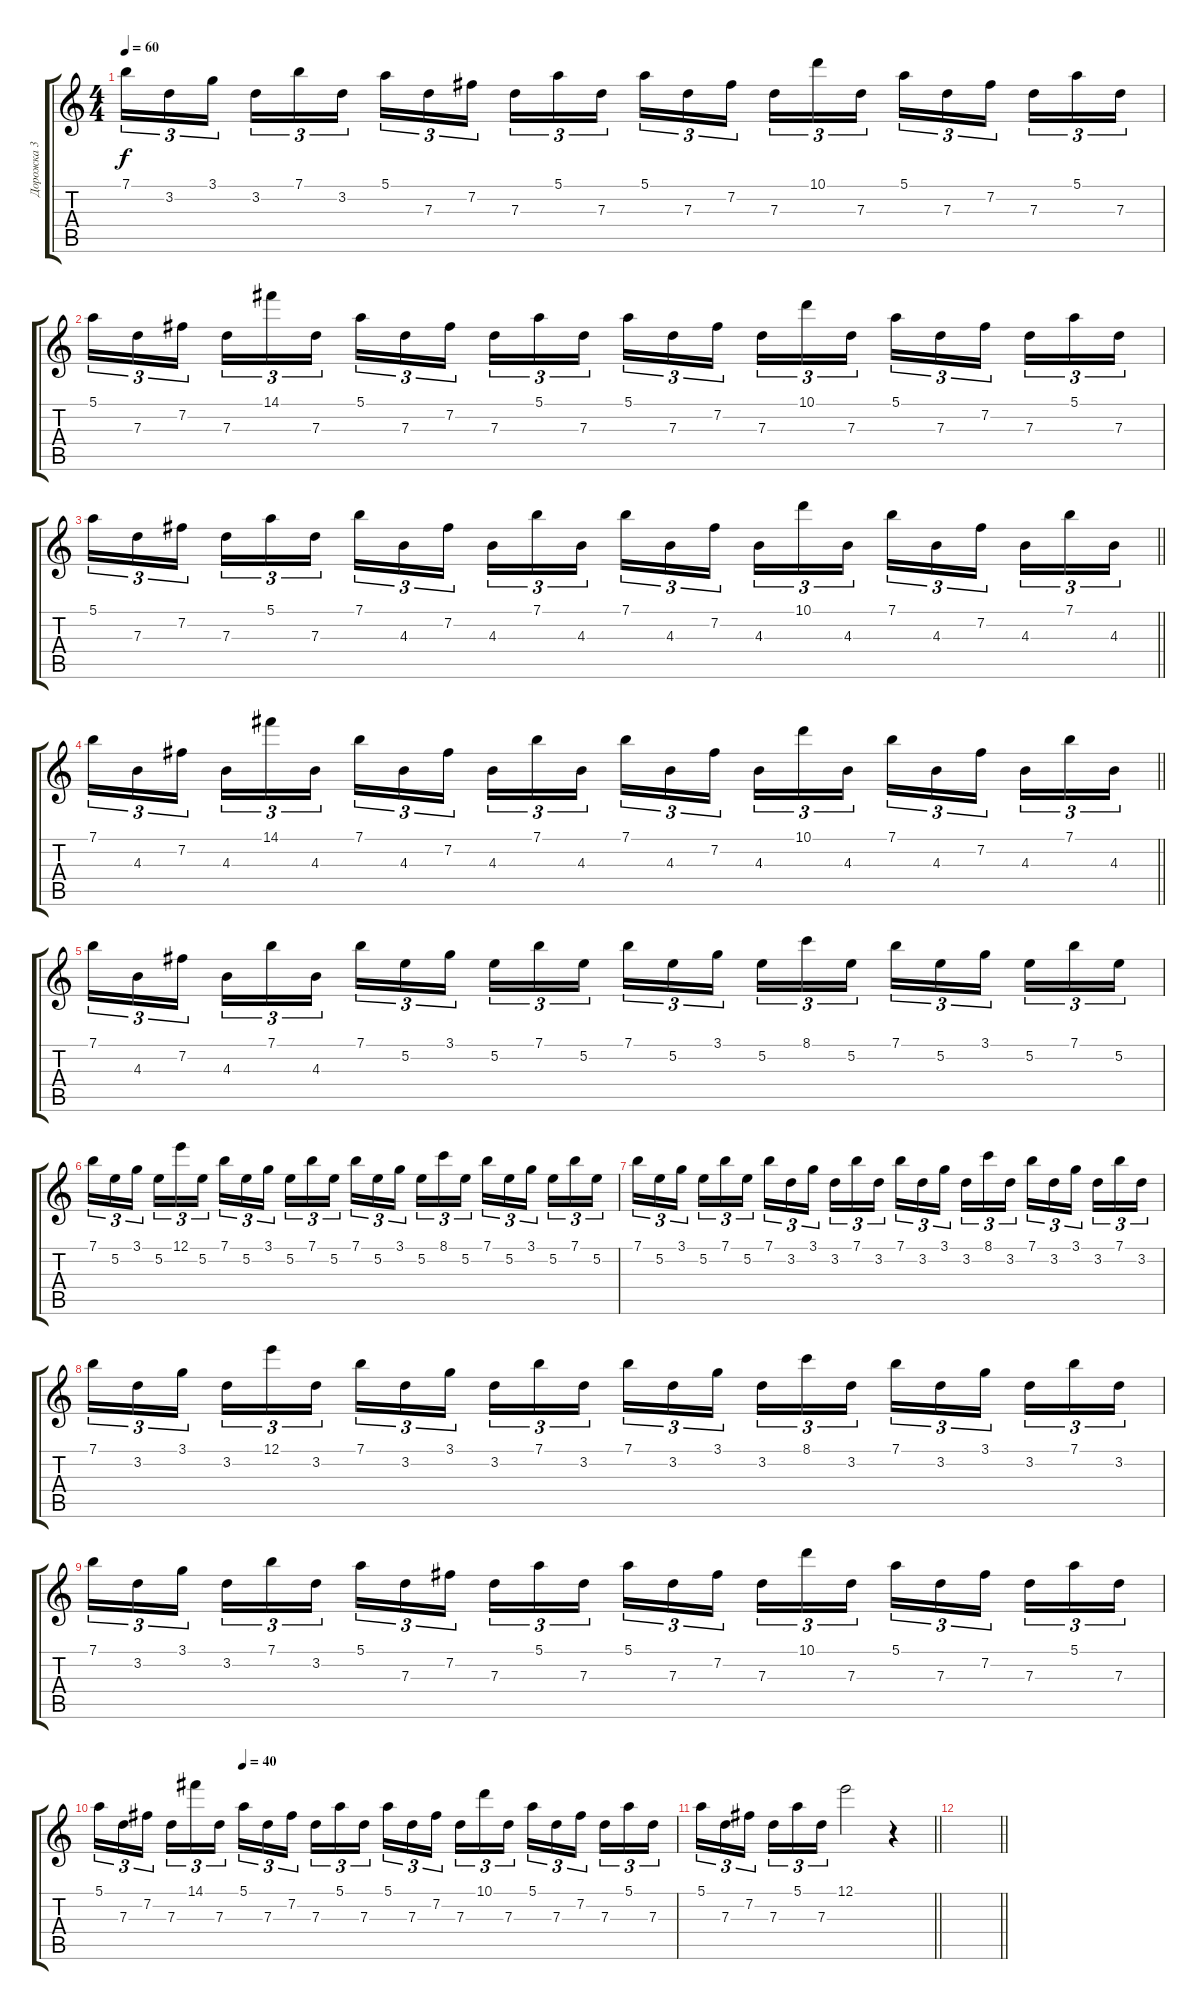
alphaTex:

\track ("Дорожка 3" "Дорожка 3") {instrument overdrivenguitar}
\staff {score tabs}
\tuning (E4 B3 G3 D3 A2 E2) {hide}
\ts (4 4)
\tempo 60
\clef g2
\ks c
7.1.16{tu (3 2) dy f} 3.2.16{tu (3 2)} 3.1.16{tu (3 2) beam splitsecondary} 3.2.16{tu (3 2)} 7.1.16{tu (3 2)} 3.2.16{tu (3 2)} 5.1.16{tu (3 2)} 7.3.16{tu (3 2)} 7.2.16{tu (3 2) beam splitsecondary} 7.3.16{tu (3 2)} 5.1.16{tu (3 2)} 7.3.16{tu (3 2)} 5.1.16{tu (3 2)} 7.3.16{tu (3 2)} 7.2.16{tu (3 2) beam splitsecondary} 7.3.16{tu (3 2)} 10.1.16{tu (3 2)} 7.3.16{tu (3 2)} 5.1.16{tu (3 2)} 7.3.16{tu (3 2)} 7.2.16{tu (3 2) beam splitsecondary} 7.3.16{tu (3 2)} 5.1.16{tu (3 2)} 7.3.16{tu (3 2)} |
5.1.16{tu (3 2)} 7.3.16{tu (3 2)} 7.2.16{tu (3 2) beam splitsecondary} 7.3.16{tu (3 2)} 14.1.16{tu (3 2)} 7.3.16{tu (3 2)} 5.1.16{tu (3 2)} 7.3.16{tu (3 2)} 7.2.16{tu (3 2) beam splitsecondary} 7.3.16{tu (3 2)} 5.1.16{tu (3 2)} 7.3.16{tu (3 2)} 5.1.16{tu (3 2)} 7.3.16{tu (3 2)} 7.2.16{tu (3 2) beam splitsecondary} 7.3.16{tu (3 2)} 10.1.16{tu (3 2)} 7.3.16{tu (3 2)} 5.1.16{tu (3 2)} 7.3.16{tu (3 2)} 7.2.16{tu (3 2) beam splitsecondary} 7.3.16{tu (3 2)} 5.1.16{tu (3 2)} 7.3.16{tu (3 2)} |
\barLineRight lightlight
5.1.16{tu (3 2)} 7.3.16{tu (3 2)} 7.2.16{tu (3 2) beam splitsecondary} 7.3.16{tu (3 2)} 5.1.16{tu (3 2)} 7.3.16{tu (3 2)} 7.1.16{tu (3 2)} 4.3.16{tu (3 2)} 7.2.16{tu (3 2) beam splitsecondary} 4.3.16{tu (3 2)} 7.1.16{tu (3 2)} 4.3.16{tu (3 2)} 7.1.16{tu (3 2)} 4.3.16{tu (3 2)} 7.2.16{tu (3 2) beam splitsecondary} 4.3.16{tu (3 2)} 10.1.16{tu (3 2)} 4.3.16{tu (3 2)} 7.1.16{tu (3 2)} 4.3.16{tu (3 2)} 7.2.16{tu (3 2) beam splitsecondary} 4.3.16{tu (3 2)} 7.1.16{tu (3 2)} 4.3.16{tu (3 2)} |
\barLineRight lightlight
7.1.16{tu (3 2)} 4.3.16{tu (3 2)} 7.2.16{tu (3 2) beam splitsecondary} 4.3.16{tu (3 2)} 14.1.16{tu (3 2)} 4.3.16{tu (3 2)} 7.1.16{tu (3 2)} 4.3.16{tu (3 2)} 7.2.16{tu (3 2) beam splitsecondary} 4.3.16{tu (3 2)} 7.1.16{tu (3 2)} 4.3.16{tu (3 2)} 7.1.16{tu (3 2)} 4.3.16{tu (3 2)} 7.2.16{tu (3 2) beam splitsecondary} 4.3.16{tu (3 2)} 10.1.16{tu (3 2)} 4.3.16{tu (3 2)} 7.1.16{tu (3 2)} 4.3.16{tu (3 2)} 7.2.16{tu (3 2) beam splitsecondary} 4.3.16{tu (3 2)} 7.1.16{tu (3 2)} 4.3.16{tu (3 2)} |
7.1.16{tu (3 2)} 4.3.16{tu (3 2)} 7.2.16{tu (3 2) beam splitsecondary} 4.3.16{tu (3 2)} 7.1.16{tu (3 2)} 4.3.16{tu (3 2)} 7.1.16{tu (3 2)} 5.2.16{tu (3 2)} 3.1.16{tu (3 2) beam splitsecondary} 5.2.16{tu (3 2)} 7.1.16{tu (3 2)} 5.2.16{tu (3 2)} 7.1.16{tu (3 2)} 5.2.16{tu (3 2)} 3.1.16{tu (3 2) beam splitsecondary} 5.2.16{tu (3 2)} 8.1.16{tu (3 2)} 5.2.16{tu (3 2)} 7.1.16{tu (3 2)} 5.2.16{tu (3 2)} 3.1.16{tu (3 2) beam splitsecondary} 5.2.16{tu (3 2)} 7.1.16{tu (3 2)} 5.2.16{tu (3 2)} |
7.1.16{tu (3 2)} 5.2.16{tu (3 2)} 3.1.16{tu (3 2) beam splitsecondary} 5.2.16{tu (3 2)} 12.1.16{tu (3 2)} 5.2.16{tu (3 2)} 7.1.16{tu (3 2)} 5.2.16{tu (3 2)} 3.1.16{tu (3 2) beam splitsecondary} 5.2.16{tu (3 2)} 7.1.16{tu (3 2)} 5.2.16{tu (3 2)} 7.1.16{tu (3 2)} 5.2.16{tu (3 2)} 3.1.16{tu (3 2) beam splitsecondary} 5.2.16{tu (3 2)} 8.1.16{tu (3 2)} 5.2.16{tu (3 2)} 7.1.16{tu (3 2)} 5.2.16{tu (3 2)} 3.1.16{tu (3 2) beam splitsecondary} 5.2.16{tu (3 2)} 7.1.16{tu (3 2)} 5.2.16{tu (3 2)} |
7.1.16{tu (3 2)} 5.2.16{tu (3 2)} 3.1.16{tu (3 2) beam splitsecondary} 5.2.16{tu (3 2)} 7.1.16{tu (3 2)} 5.2.16{tu (3 2)} 7.1.16{tu (3 2)} 3.2.16{tu (3 2)} 3.1.16{tu (3 2) beam splitsecondary} 3.2.16{tu (3 2)} 7.1.16{tu (3 2)} 3.2.16{tu (3 2)} 7.1.16{tu (3 2)} 3.2.16{tu (3 2)} 3.1.16{tu (3 2) beam splitsecondary} 3.2.16{tu (3 2)} 8.1.16{tu (3 2)} 3.2.16{tu (3 2)} 7.1.16{tu (3 2)} 3.2.16{tu (3 2)} 3.1.16{tu (3 2) beam splitsecondary} 3.2.16{tu (3 2)} 7.1.16{tu (3 2)} 3.2.16{tu (3 2)} |
7.1.16{tu (3 2)} 3.2.16{tu (3 2)} 3.1.16{tu (3 2) beam splitsecondary} 3.2.16{tu (3 2)} 12.1.16{tu (3 2)} 3.2.16{tu (3 2)} 7.1.16{tu (3 2)} 3.2.16{tu (3 2)} 3.1.16{tu (3 2) beam splitsecondary} 3.2.16{tu (3 2)} 7.1.16{tu (3 2)} 3.2.16{tu (3 2)} 7.1.16{tu (3 2)} 3.2.16{tu (3 2)} 3.1.16{tu (3 2) beam splitsecondary} 3.2.16{tu (3 2)} 8.1.16{tu (3 2)} 3.2.16{tu (3 2)} 7.1.16{tu (3 2)} 3.2.16{tu (3 2)} 3.1.16{tu (3 2) beam splitsecondary} 3.2.16{tu (3 2)} 7.1.16{tu (3 2)} 3.2.16{tu (3 2)} |
7.1.16{tu (3 2)} 3.2.16{tu (3 2)} 3.1.16{tu (3 2) beam splitsecondary} 3.2.16{tu (3 2)} 7.1.16{tu (3 2)} 3.2.16{tu (3 2)} 5.1.16{tu (3 2)} 7.3.16{tu (3 2)} 7.2.16{tu (3 2) beam splitsecondary} 7.3.16{tu (3 2)} 5.1.16{tu (3 2)} 7.3.16{tu (3 2)} 5.1.16{tu (3 2)} 7.3.16{tu (3 2)} 7.2.16{tu (3 2) beam splitsecondary} 7.3.16{tu (3 2)} 10.1.16{tu (3 2)} 7.3.16{tu (3 2)} 5.1.16{tu (3 2)} 7.3.16{tu (3 2)} 7.2.16{tu (3 2) beam splitsecondary} 7.3.16{tu (3 2)} 5.1.16{tu (3 2)} 7.3.16{tu (3 2)} |
\tempo (40 0.25)
5.1.16{tu (3 2)} 7.3.16{tu (3 2)} 7.2.16{tu (3 2) beam splitsecondary} 7.3.16{tu (3 2)} 14.1.16{tu (3 2)} 7.3.16{tu (3 2)} 5.1.16{tu (3 2)} 7.3.16{tu (3 2)} 7.2.16{tu (3 2) beam splitsecondary} 7.3.16{tu (3 2)} 5.1.16{tu (3 2)} 7.3.16{tu (3 2)} 5.1.16{tu (3 2)} 7.3.16{tu (3 2)} 7.2.16{tu (3 2) beam splitsecondary} 7.3.16{tu (3 2)} 10.1.16{tu (3 2)} 7.3.16{tu (3 2)} 5.1.16{tu (3 2)} 7.3.16{tu (3 2)} 7.2.16{tu (3 2) beam splitsecondary} 7.3.16{tu (3 2)} 5.1.16{tu (3 2)} 7.3.16{tu (3 2)} |
\barLineRight lightlight
5.1.16{tu (3 2)} 7.3.16{tu (3 2)} 7.2.16{tu (3 2) beam splitsecondary} 7.3.16{tu (3 2)} 5.1.16{tu (3 2)} 7.3.16{tu (3 2)} 12.1.2 r.4 |
\barLineRight lightlight
